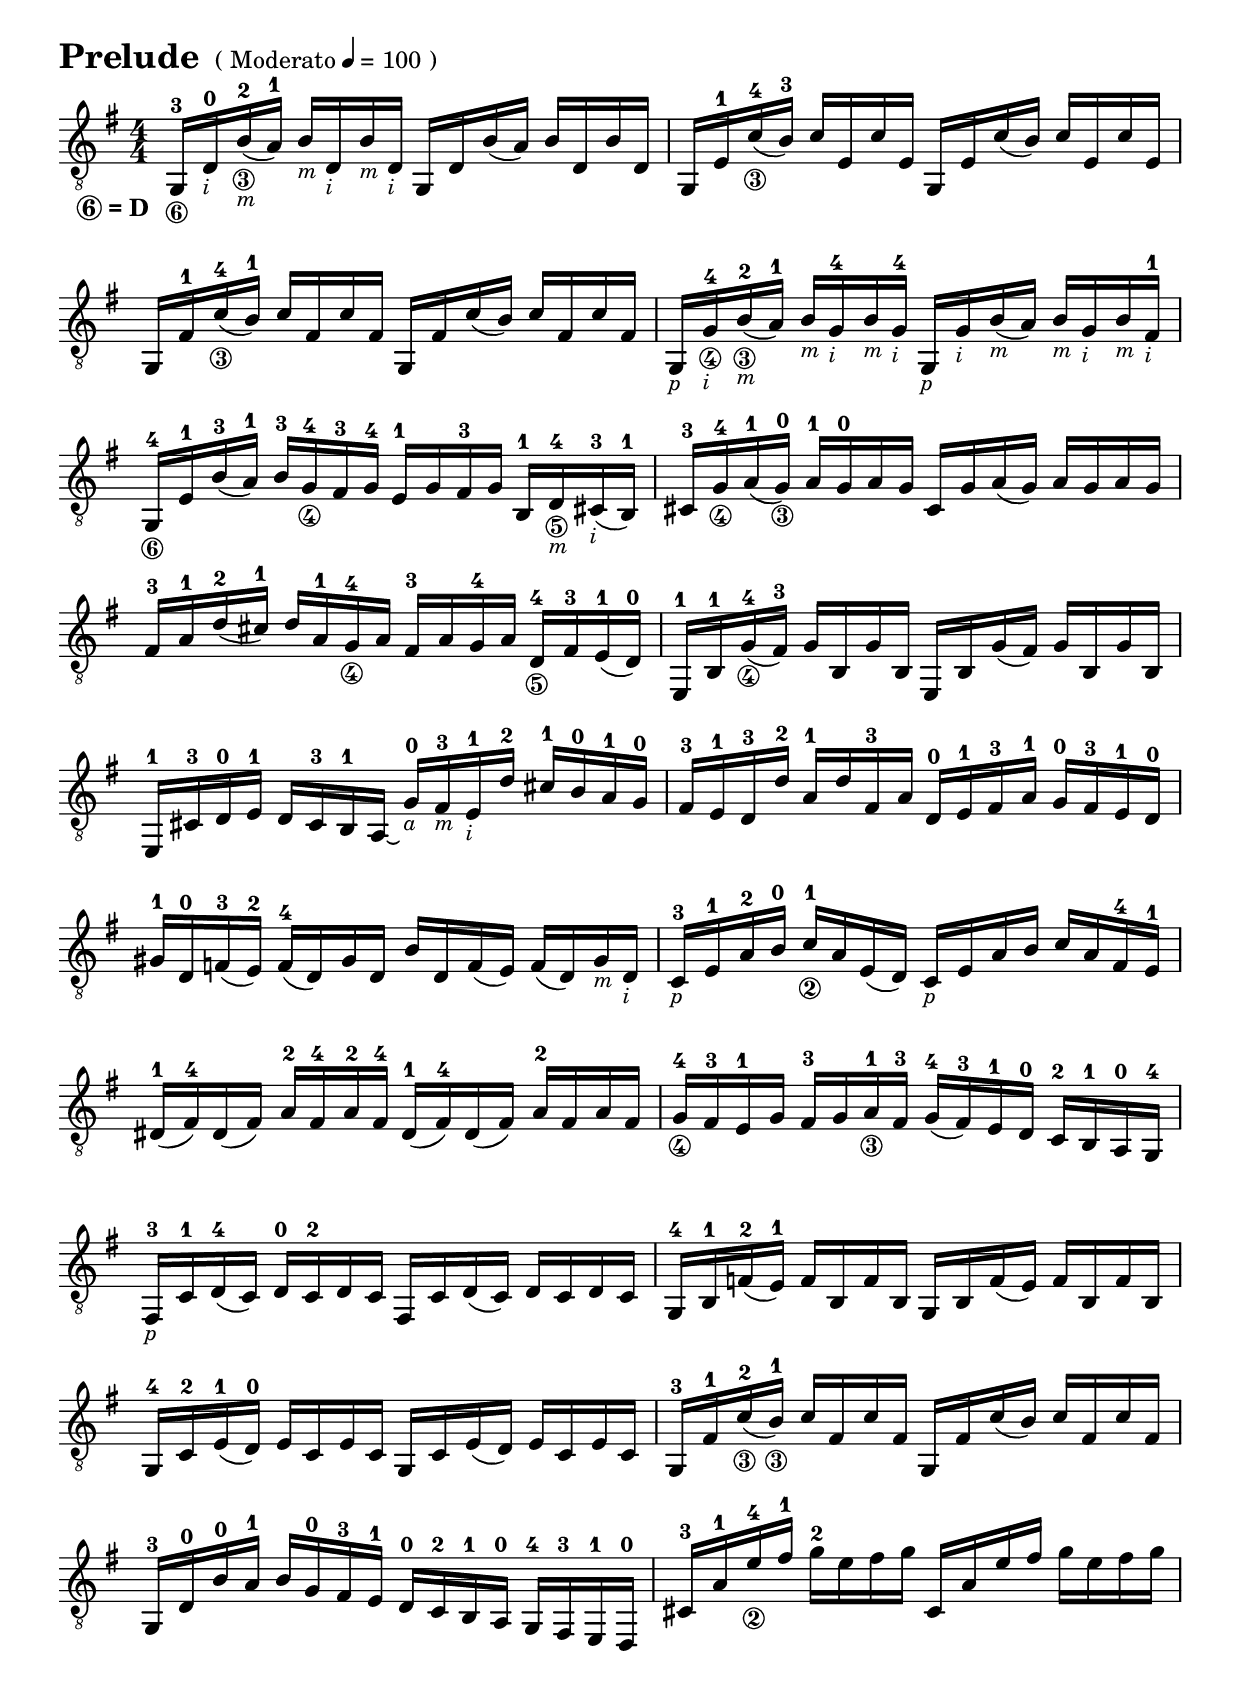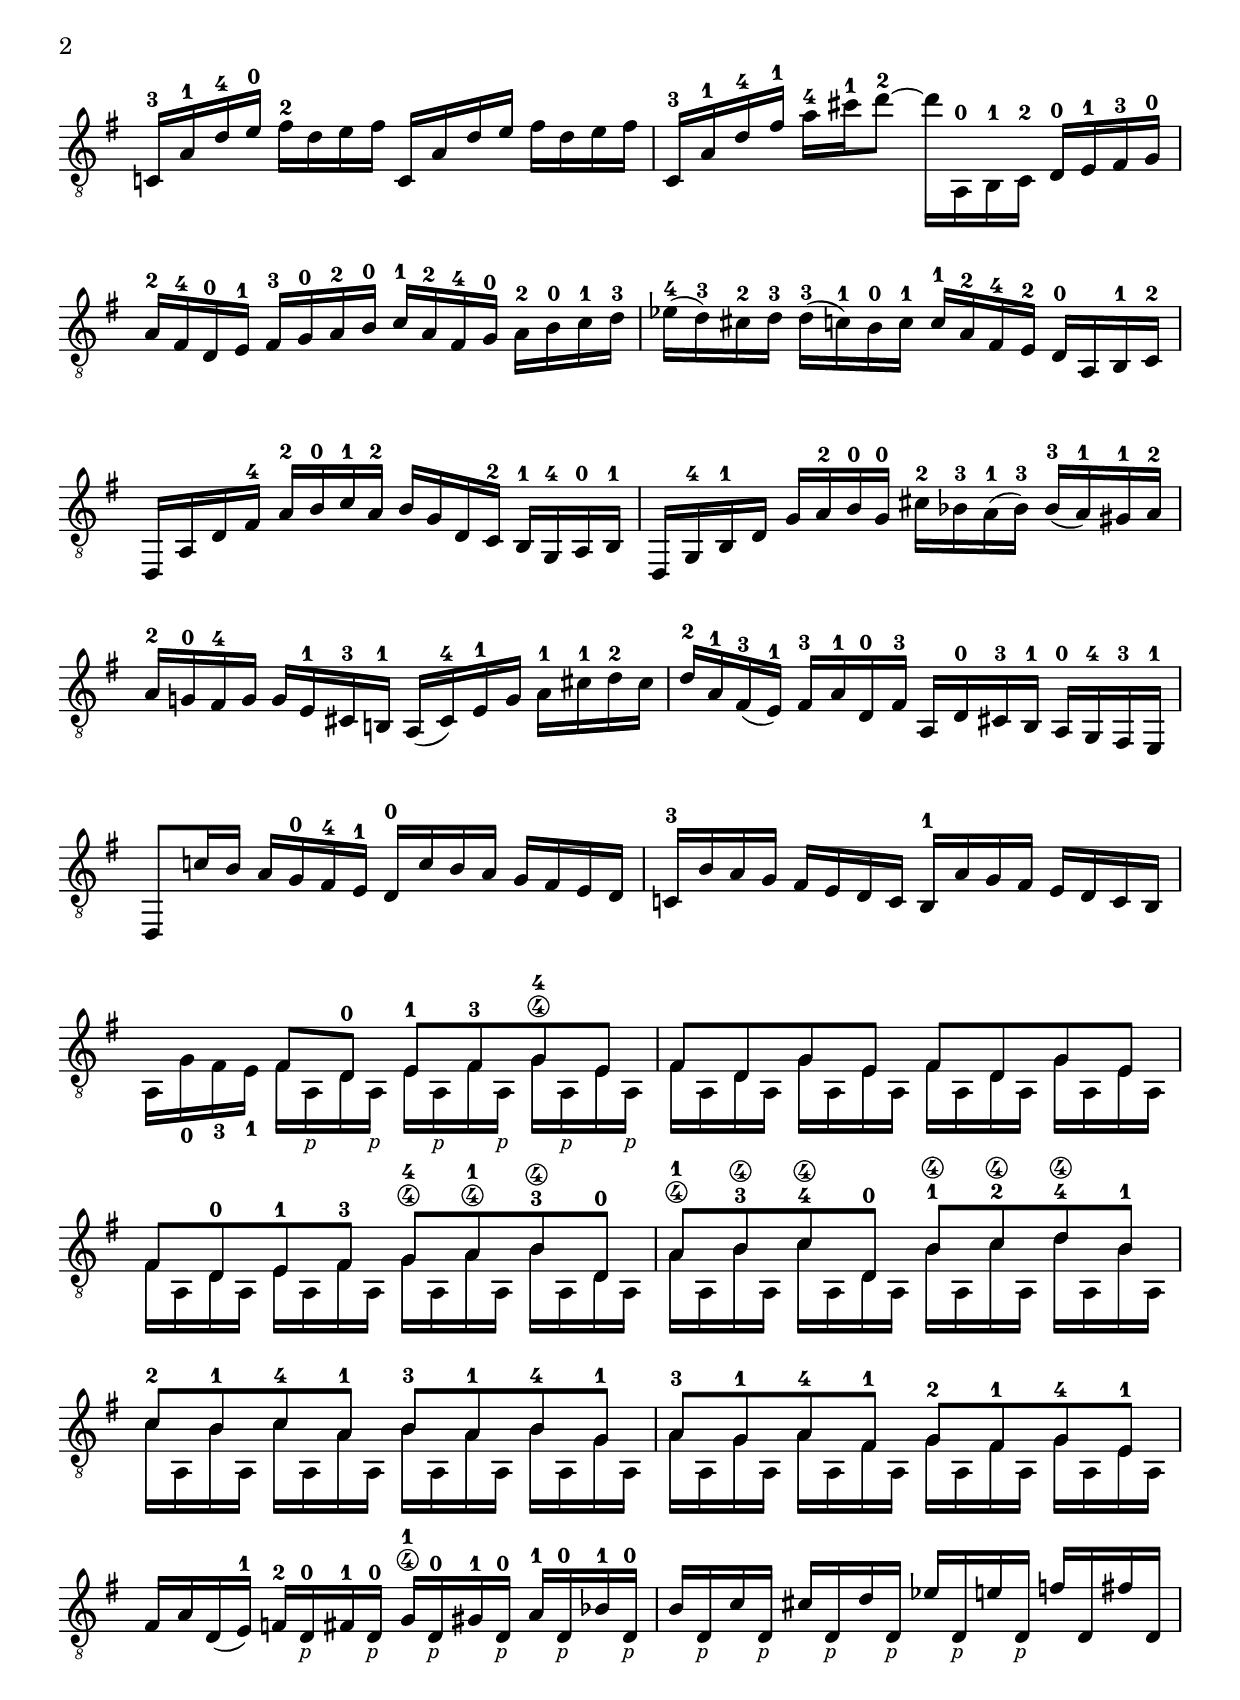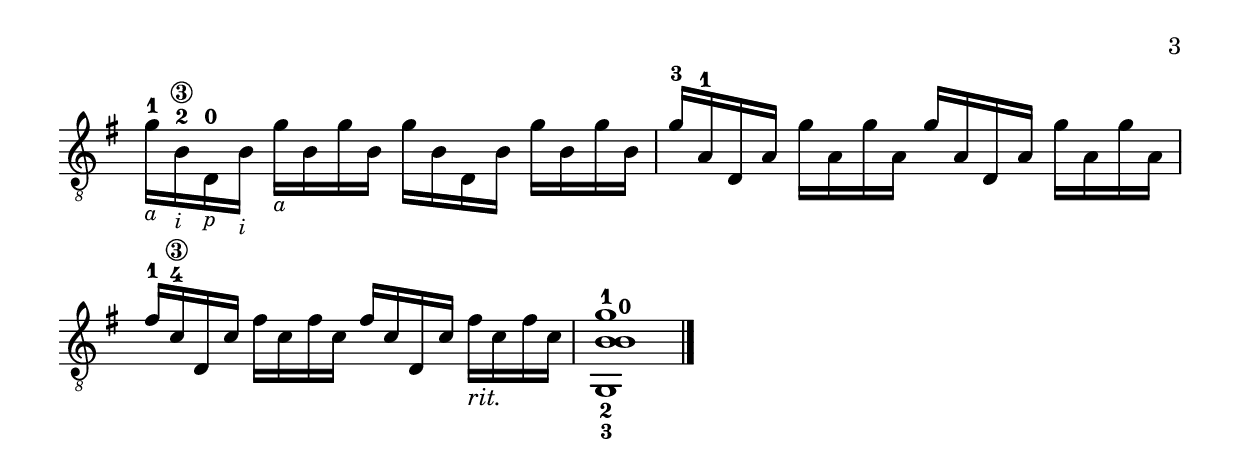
% This file is part of "Cello Suite in G-major BWV 1007" project
% Copyright on the terms of Creative Commons Legal Code CC0 1.0 Universal license
% Authors: Martyna Danysz (martynadanysz@gmail.com) and Tomasz Bojczuk (seelook@gmail.com)


\version "2.19.80"


\include "global.ly"
\include "paper.ly"

#(set-global-staff-size 21)


%\header {
%  title = \markup  \center-column { \fontsize #3 {"Cello Suite in G-major BWV 1007" } "Prelude" " "}
%  composer = \markup \center-column { "Johann Sebastian Bach" " " }
%}



\score {
  \header {
    piece = \markup { \bold { \fontsize #3 "Prelude " }
     \concat {"( Moderato " \smaller \smaller \general-align #Y #DOWN \note #"4" #1 " = 100 )" }
    }
  }

  \new Staff {
    \set Staff.midiInstrument="acoustic guitar (nylon)"
    \override Staff.NoteCollision #'merge-differently-headed = ##t
    \override Staff.Stem #'length-fraction = #1.2
    \time 4/4
    \key g \major
    \clef "G_8"
    \relative c {
      \once \override TextScript #'extra-offset = #'(-8 . 3)
      g16^3_\6 _\SCORDATURE d'^0_\ifi h'^2_\3_\mfi (a-1) h_\mfi d,-\ifi h'-\mfi d,-\ifi g, d' h' (a) h d, h' d,      | % 1  g16_\pfi^3_\6 -> palec p się jakoś dziwnie przesunął
      g, e'^1 c'^4_\3 (h)^3 c e, c' e, g, e' c' (h) c e, c' e,      | % 2
      g, fis'^1 c'^4_\3 (h)^1 c fis, c' fis, g, fis' c' (h) c fis, c' fis,      | % 3
      g,-\pfi g'-4_\ifi_\4 h-2_\mfi_\3 (a-1) h-\mfi g-4-\ifi h-\mfi g-4-\ifi g,-\pfi g'-\ifi h-\mfi (a) h-\mfi g-\ifi h-\mfi fis-1-\ifi      | % 4
      g,-4_\6 e'-1 h'-3( a-1) h-3 g-4_\4 fis-3 g-4 e-1 g fis-3 g h,-1 d-4_\5-\mfi cis-3-\ifi( h-1)      | % 5
      cis-3 g'-4_\4 a-1( g^0_\3) a-1 g-0 a g cis, g' a( g) a g a g      | % 6
      fis-3 a-1 d-2( cis-1) d a-1 g-4_\4 a fis-3 a g-4 a d,^4_\5 fis-3 e-1 ( d-0)      | % 7
      e,-1 h'-1 g'^4_\4 (fis-3) g h, g' h, e, h' g' (fis) g h, g' h,      | % 8
      e,-1 cis'-3 d-0 e-1 d cis-3 h-1 a \laissezVibrer g'-0_\afi fis-3_\mfi e-1_\ifi d'-2 cis-1 h-0 a-1 g-0      | % 9
      fis-3 e-1 d-3 d'-2 a-1 d fis,-3 a d,-0 e-1 fis-3 a-1 g-0 fis-3 e-1 d-0      | % 10
      gis-1 d-0 f-3( e-2) f-4( d) gis d h' d, f( e) f( d) gis-\mfi d-\ifi      | % 11
      c-3-\pfi e-1 a-2 h-0 c-1_\2 a e( d) c-\pfi e a h c a fis^4 e^1      | % 12
      dis-1( fis-4) dis (fis) a-2 fis-4 a-2 fis-4 dis-1 (fis-4) dis (fis) a-2 fis a fis      | % 13 
      g-4_\4 fis-3 e-1 g fis-3 g a-1_\3 fis-3 g-4( fis-3) e-1 d-0 c-2 h-1 a-0 g-4      | % 14
      fis-3-\pfi c'-1 d-4( c) d-0 c-2 d c fis, c' d (c )d c d c      | % 15
      g-4 h-1 f'-2( e-1) f h, f' h, g h f' (e) f h, f' h,      | % 16
      g-4 c-2 e-1( d-0) e c e c g c e( d) e c e c      | % 17
      g-3 fis'-1 c'-2_\3 (h-1_\3) c fis, c' fis, g, fis' c' (h) c fis, c' fis,      | % 18 x
      g,-3 d'^0 h'^0 a-1 h g-0 fis-3 e-1 d-0 c-2 h-1 a-0 g-4 fis-3 e-1 d-0      | % 19
      cis'-3 a'-1 e'-4_\2 fis-1 g-2 e fis g cis,, a' e' fis g e fis g      | % 20
      c,,!-3 a'-1 d-4 e-0 fis-2 d e fis c, a' d e fis d e fis      | % 21
      c,-3 a'-1 d-4 fis-1 a-4 cis-1 d8-2~ d16 a,,-0 h-1 c-2 d-0 e-1 fis-3 g-0      | % 22
      a-2 fis-4 d-0 e-1 fis-3 g-0 a-2 h-0 c-1 a-2 fis-4 g-0 a-2 h-0 c-1 d-3      | % 23
      es-4( d-3) cis-2 d-3 d-3( c-1) h-0 c-1 c-1 a-2 fis-4 e-2 d-0 a h-1 c-2      | % 24
      d, a' d fis-4 a-2 h-0 c-1 a-2 h g d c-2 h-1 g-4 a-0 h-1      | % 25
      d, g-4 h-1 d g a-2 h-0 g-0 cis-2 b-3 a-1( b-3) b-3( a-1) gis-1 a-2      | % 26
      a-2 g!-0 fis-4 g g e-1 cis-3 h!-1 a ( cis-4) e-1 g a-1 cis-1 d-2 cis      | % 27
      d-2 a-1 fis-3 (e-1) fis-3 a-1 d,-0 fis-3 a, d-0 cis-3 h-1 a-0 g-4 fis-3 e-1      | % 28
      d8 c''!16 h a g-0 fis-4 e-1 d-0 c' h a g fis e d      | % 29 xxxxxx
      c!-3 h' a g fis e d c h-1 a' g fis e d c h      | % 30
      << { s4 fis'8 d^0 e^1 fis^3 g^4\4 e | % 31
           fis d g e fis d g e | % 32
           fis d^0 e^1 fis^3 g^4\4 a^1\4 h^3\4 d,^0 | % 33
           a'^1\4 h^3\4 c^4\4 d,^0 h'^1\4 c^2\4 d^4\4 h^1 | % 34     ->raz znaczki strun są powyżej, raz poniżej palca
           c^2 h^1 c^4 a^1 h^3 a^1 h^4 g^1 | % 35
           a^3 g^1 a^4 fis^1 g^2 fis^1 g^4 e^1 | % 36
         } \\
         {
      a,16 g'-0 fis-3 e-1 fis a,_\pfi d a_\pfi e' a,_\pfi fis' a,_\pfi g' a,_\pfi e' a,_\pfi      | % 31
      fis' a, d a g' a, e' a, fis' a, d a g' a, e' a,      | % 32
      fis' a, d a e' a, fis' a, g' a, a' a, h' a, d a      | % 33
      a' a, h' a, c' a, d a h' a, c' a, d' a, h' a,      | % 34
      c' a, h' a, c' a, a' a, h' a, a' a, h' a, g' a,      | % 35
      a' a, g' a, a' a, fis' a, g' a, fis' a, g' a, e' a,      | % 36
      } >>
      fis' a d,( e-1) f-2 d-0_\pfi fis-1 d-0_\pfi g-1\4 d-0_\pfi gis-1 d^0_\pfi a'-1 d,^0_\pfi b'-1 d,^0_\pfi      | % 37
      h' d,_\pfi c' d,_\pfi cis' d,_\pfi d' d,_\pfi es' d,_\pfi e' d,_\pfi f' d, fis' d,      | % 38
      g'-1_\afi h,-2\3_\ifi d,^0_\pfi h'_\ifi g'_\afi h, g' h, g' h, d, h' g' h, g' h,      | % 39
      g'-3 a,-1 d, a' g' a, g' a, g' a, d, a' g' a, g' a,      | % 40
      fis'-1 c-4\3 d, c' fis c fis c fis c d, c' fis _\rit c fis c      | % 41
      <g,_3 h'_2 h^0 g'^1>1 \bar "|."
    }

  }

  \midi {
    \context {
      \Score
      tempoWholesPerMinute = #(ly:make-moment 73 4)
    }
  }
  \layout {
    ragged-last = ##t
  }

}




